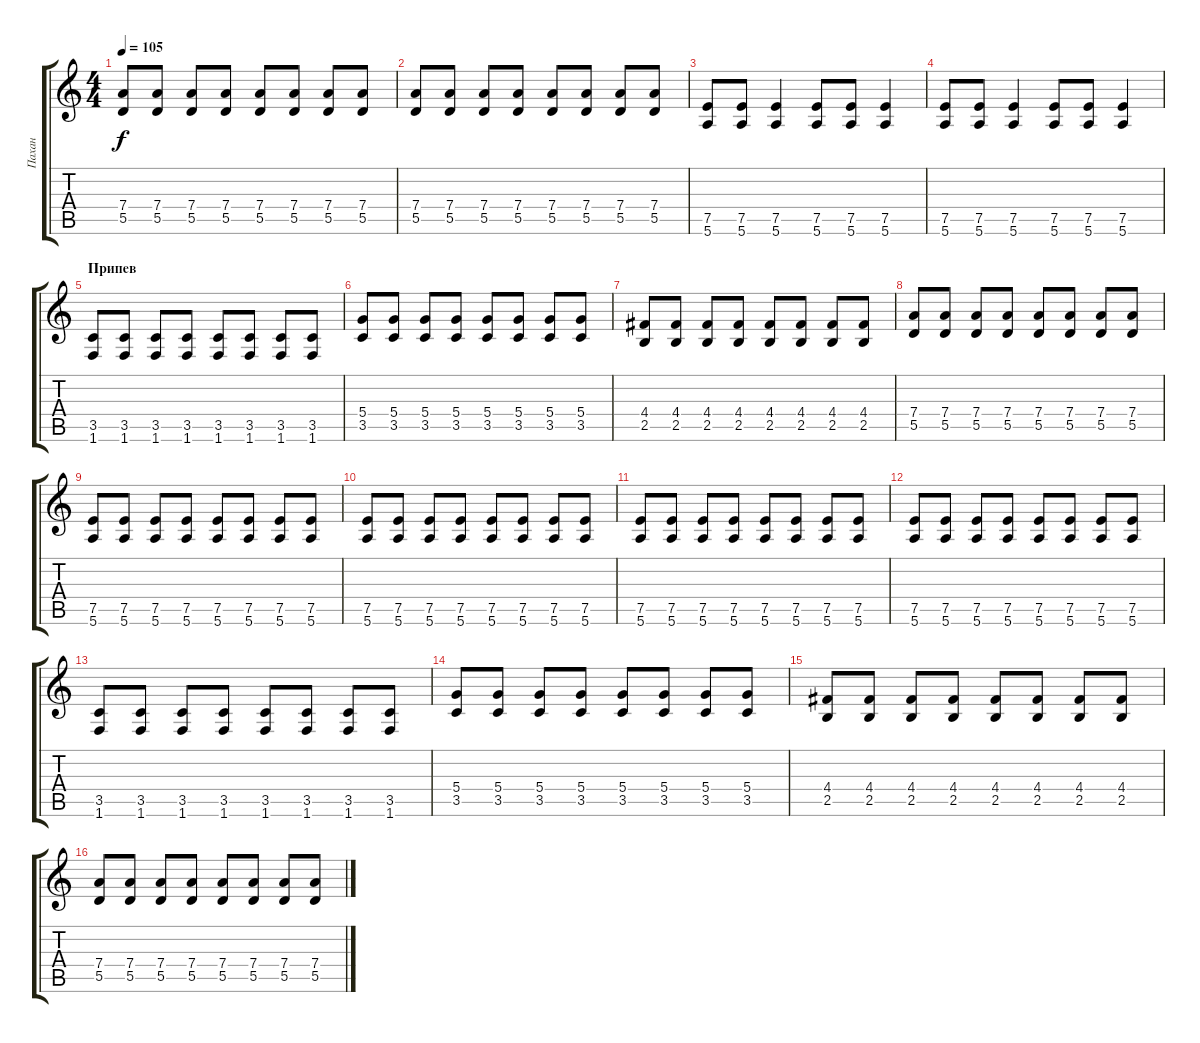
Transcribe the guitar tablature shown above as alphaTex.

\track ("Пахан" "Пахан") {instrument distortionguitar}
\staff {score tabs}
\tuning (E4 B3 G3 D3 A2 E2) {hide}
\ts (4 4)
\tempo 105
\clef g2
\ks c
(7.4 5.5).8{dy f volume 11 instrument distortionguitar} (7.4 5.5).8 (7.4 5.5).8 (7.4 5.5).8 (7.4 5.5).8 (7.4 5.5).8 (7.4 5.5).8 (7.4 5.5).8 |
(7.4 5.5).8{volume 11 instrument distortionguitar} (7.4 5.5).8 (7.4 5.5).8 (7.4 5.5).8 (7.4 5.5).8 (7.4 5.5).8 (7.4 5.5).8 (7.4 5.5).8 |
(7.5 5.6).8{volume 11 instrument distortionguitar} (7.5 5.6).8 (7.5 5.6).4 (7.5 5.6).8 (7.5 5.6).8 (7.5 5.6).4 |
(7.5 5.6).8{volume 11 instrument distortionguitar} (7.5 5.6).8 (7.5 5.6).4 (7.5 5.6).8 (7.5 5.6).8 (7.5 5.6).4 |
\section ("" "Припев")
(3.5 1.6).8{volume 11 instrument distortionguitar} (3.5 1.6).8 (3.5 1.6).8 (3.5 1.6).8 (3.5 1.6).8 (3.5 1.6).8 (3.5 1.6).8 (3.5 1.6).8 |
(5.4 3.5).8{volume 11 instrument distortionguitar} (5.4 3.5).8 (5.4 3.5).8 (5.4 3.5).8 (5.4 3.5).8 (5.4 3.5).8 (5.4 3.5).8 (5.4 3.5).8 |
(4.4 2.5).8{volume 11 instrument distortionguitar} (4.4 2.5).8 (4.4 2.5).8 (4.4 2.5).8 (4.4 2.5).8 (4.4 2.5).8 (4.4 2.5).8 (4.4 2.5).8 |
(7.4 5.5).8{volume 11 instrument distortionguitar} (7.4 5.5).8 (7.4 5.5).8 (7.4 5.5).8 (7.4 5.5).8 (7.4 5.5).8 (7.4 5.5).8 (7.4 5.5).8 |
(7.5 5.6).8{volume 11 instrument distortionguitar} (7.5 5.6).8 (7.5 5.6).8 (7.5 5.6).8 (7.5 5.6).8 (7.5 5.6).8 (7.5 5.6).8 (7.5 5.6).8 |
(7.5 5.6).8{volume 11 instrument distortionguitar} (7.5 5.6).8 (7.5 5.6).8 (7.5 5.6).8 (7.5 5.6).8 (7.5 5.6).8 (7.5 5.6).8 (7.5 5.6).8 |
(7.5 5.6).8{volume 11 instrument distortionguitar} (7.5 5.6).8 (7.5 5.6).8 (7.5 5.6).8 (7.5 5.6).8 (7.5 5.6).8 (7.5 5.6).8 (7.5 5.6).8 |
(7.5 5.6).8{volume 11 instrument distortionguitar} (7.5 5.6).8 (7.5 5.6).8 (7.5 5.6).8 (7.5 5.6).8 (7.5 5.6).8 (7.5 5.6).8 (7.5 5.6).8 |
(3.5 1.6).8{volume 11 instrument distortionguitar} (3.5 1.6).8 (3.5 1.6).8 (3.5 1.6).8 (3.5 1.6).8 (3.5 1.6).8 (3.5 1.6).8 (3.5 1.6).8 |
(5.4 3.5).8{volume 11 instrument distortionguitar} (5.4 3.5).8 (5.4 3.5).8 (5.4 3.5).8 (5.4 3.5).8 (5.4 3.5).8 (5.4 3.5).8 (5.4 3.5).8 |
(4.4 2.5).8{volume 11 instrument distortionguitar} (4.4 2.5).8 (4.4 2.5).8 (4.4 2.5).8 (4.4 2.5).8 (4.4 2.5).8 (4.4 2.5).8 (4.4 2.5).8 |
(7.4 5.5).8{volume 11 instrument distortionguitar} (7.4 5.5).8 (7.4 5.5).8 (7.4 5.5).8 (7.4 5.5).8 (7.4 5.5).8 (7.4 5.5).8 (7.4 5.5).8
